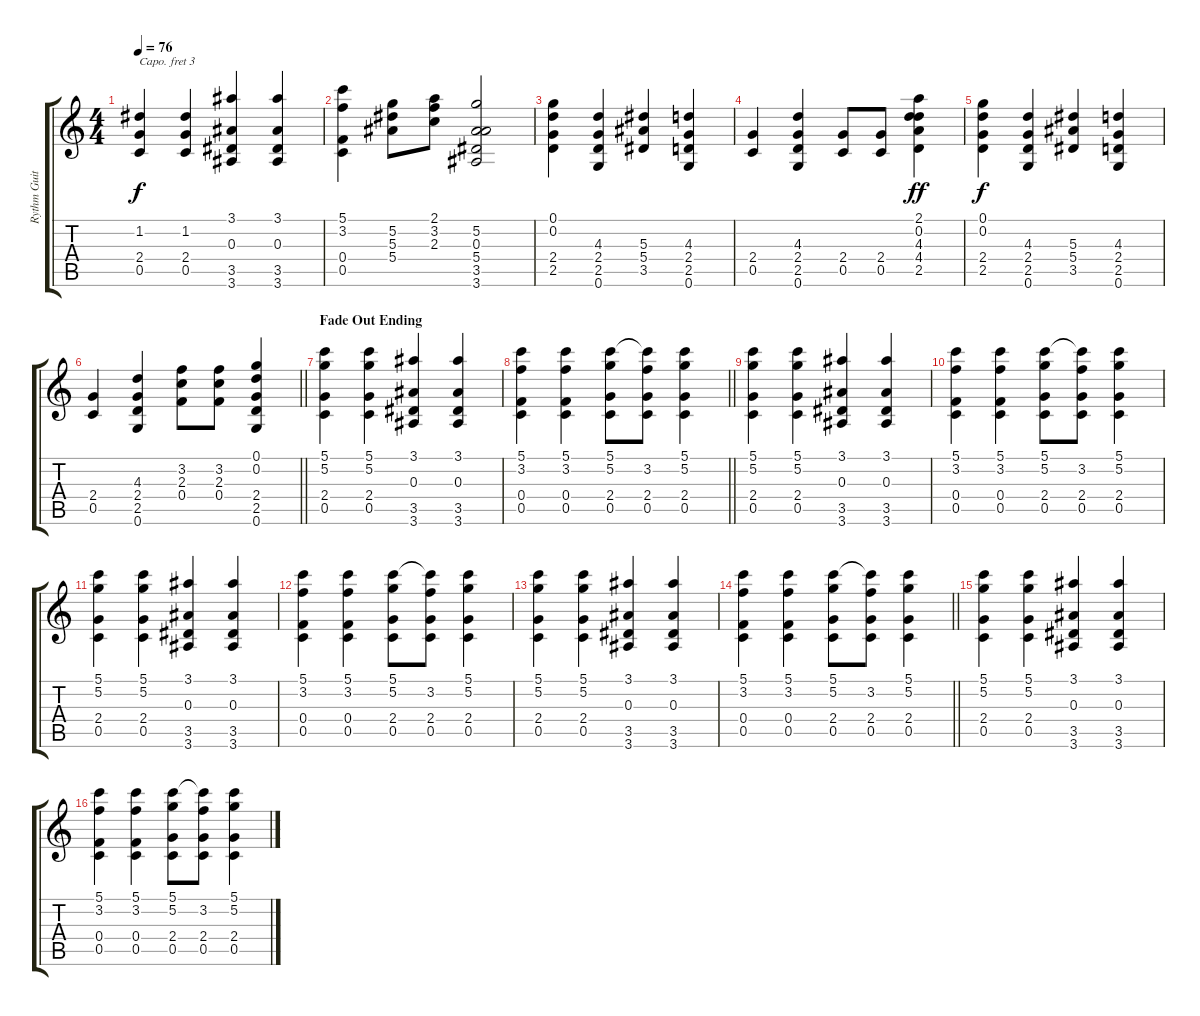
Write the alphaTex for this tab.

\track ("Rythm Guitar" "Rythm Guit") {instrument acousticguitarnylon}
\staff {score tabs}
\capo 3
\tuning (E4 B3 G3 D3 A2 E2) {hide}
\ts (4 4)
\tempo 76
\clef g2
\ks c
(1.2 2.4 0.5).4{dy f} (1.2 2.4 0.5).4 (3.1 0.3 3.5 3.6).4 (3.1 0.3 3.5 3.6).4 |
(5.1 3.2 0.4 0.5).4 (5.2 5.3 5.4).8 (2.1 3.2 2.3).8 (5.2 0.3 5.4 3.5 3.6).2 |
(0.1 0.2 2.4 2.5).4 (4.3 2.4 2.5 0.6).4 (5.3 5.4 3.5).4 (4.3 2.4 2.5 0.6).4 |
(2.4 0.5).4 (4.3 2.4 2.5 0.6).4 (2.4 0.5).8 (2.4 0.5).8 (2.1 0.2 4.3 4.4 2.5).4{dy ff} |
(0.1 0.2 2.4 2.5).4{dy f} (4.3 2.4 2.5 0.6).4 (5.3 5.4 3.5).4 (4.3 2.4 2.5 0.6).4 |
\barLineRight lightlight
(2.4 0.5).4 (4.3 2.4 2.5 0.6).4 (3.2 2.3 0.4).8 (3.2 2.3 0.4).8 (0.1 0.2 2.4 2.5 0.6).4 |
\section ("" "Fade Out Ending")
(5.1 5.2 2.4 0.5).4{volume 6} (5.1 5.2 2.4 0.5).4 (3.1 0.3 3.5 3.6).4 (3.1 0.3 3.5 3.6).4 |
\barLineRight lightlight
(5.1 3.2 0.4 0.5).4 (5.1 3.2 0.4 0.5).4 (5.1 5.2 2.4 0.5).8 (5.1{t} 3.2 2.4 0.5).8 (5.1 5.2 2.4 0.5).4 |
(5.1 5.2 2.4 0.5).4 (5.1 5.2 2.4 0.5).4 (3.1 0.3 3.5 3.6).4 (3.1 0.3 3.5 3.6).4 |
(5.1 3.2 0.4 0.5).4 (5.1 3.2 0.4 0.5).4 (5.1 5.2 2.4 0.5).8 (5.1{t} 3.2 2.4 0.5).8 (5.1 5.2 2.4 0.5).4 |
(5.1 5.2 2.4 0.5).4{volume 3} (5.1 5.2 2.4 0.5).4 (3.1 0.3 3.5 3.6).4 (3.1 0.3 3.5 3.6).4 |
(5.1 3.2 0.4 0.5).4 (5.1 3.2 0.4 0.5).4 (5.1 5.2 2.4 0.5).8 (5.1{t} 3.2 2.4 0.5).8 (5.1 5.2 2.4 0.5).4 |
(5.1 5.2 2.4 0.5).4 (5.1 5.2 2.4 0.5).4 (3.1 0.3 3.5 3.6).4 (3.1 0.3 3.5 3.6).4 |
\barLineRight lightlight
(5.1 3.2 0.4 0.5).4 (5.1 3.2 0.4 0.5).4 (5.1 5.2 2.4 0.5).8 (5.1{t} 3.2 2.4 0.5).8 (5.1 5.2 2.4 0.5).4 |
(5.1 5.2 2.4 0.5).4{volume 0} (5.1 5.2 2.4 0.5).4 (3.1 0.3 3.5 3.6).4 (3.1 0.3 3.5 3.6).4 |
(5.1 3.2 0.4 0.5).4 (5.1 3.2 0.4 0.5).4 (5.1 5.2 2.4 0.5).8 (5.1{t} 3.2 2.4 0.5).8 (5.1 5.2 2.4 0.5).4
